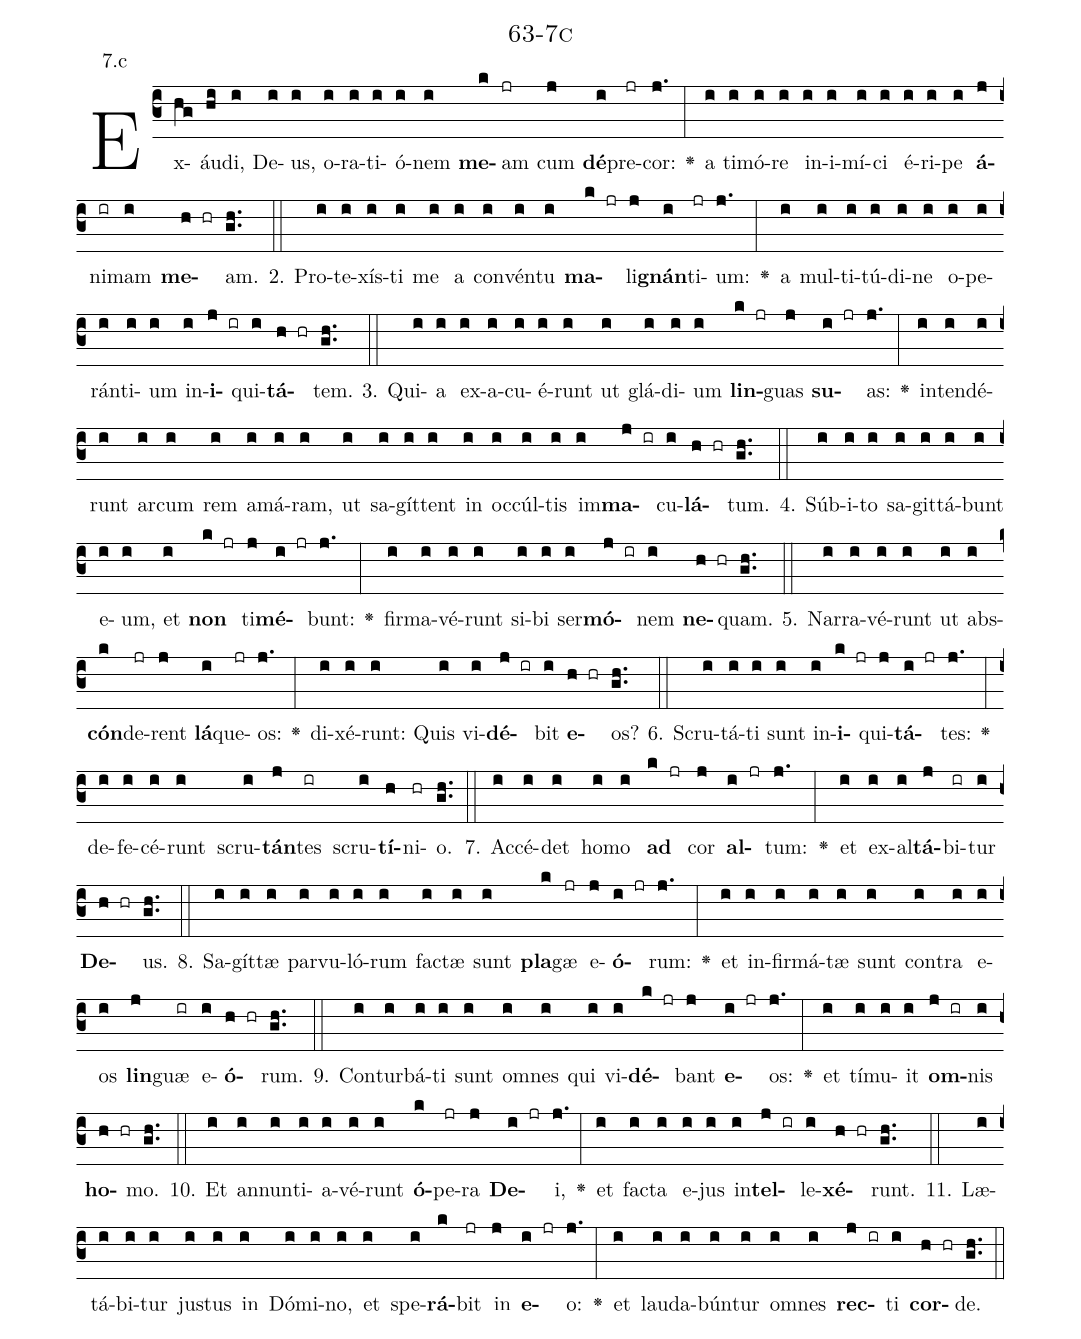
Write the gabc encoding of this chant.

name: 63-7c;
annotation: 7.c;
%%
(c3)Ex(hg)áu(hi)di,(i) De(i)us,(i) o(i)ra(i)ti(i)ó(i)nem(i) <b>me</b>(k)am(jr) cum(j) <b>dé</b>(i)pre(jr)cor:(j.) <v>\greheightstar</v>(:) a(i) ti(i)mó(i)re(i) in(i)i(i)mí(i)ci(i) é(i)ri(i)pe(i) <b>á</b>(j)ni(ir)mam(i) <b>me</b>(h hr)am.(gh..) (::)
2. Pro(i)te(i)xís(i)ti(i) me(i) a(i) con(i)vén(i)tu(i) <b>ma</b>(k jr)li(j)<b>gnán</b>(i)ti(jr)um:(j.) <v>\greheightstar</v>(:) a(i) mul(i)ti(i)tú(i)di(i)ne(i) o(i)pe(i)rán(i)ti(i)um(i) in(i)<b>i</b>(j ir)qui(i)<b>tá</b>(h hr)tem.(gh..) (::)
3. Qui(i)a(i) ex(i)a(i)cu(i)é(i)runt(i) ut(i) glá(i)di(i)um(i) <b>lin</b>(k jr)guas(j) <b>su</b>(i jr)as:(j.) <v>\greheightstar</v>(:) in(i)ten(i)dé(i)runt(i) ar(i)cum(i) rem(i) a(i)má(i)ram,(i) ut(i) sa(i)gít(i)tent(i) in(i) oc(i)cúl(i)tis(i) im(i)<b>ma</b>(j ir)cu(i)<b>lá</b>(h hr)tum.(gh..) (::)
4. Súb(i)i(i)to(i) sa(i)git(i)tá(i)bunt(i) e(i)um,(i) et(i) <b>non</b>(k jr) ti(j)<b>mé</b>(i jr)bunt:(j.) <v>\greheightstar</v>(:) fir(i)ma(i)vé(i)runt(i) si(i)bi(i) ser(i)<b>mó</b>(j ir)nem(i) <b>ne</b>(h hr)quam.(gh..) (::)
5. Nar(i)ra(i)vé(i)runt(i) ut(i) abs(i)<b>cón</b>(k)de(jr)rent(j) <b>lá</b>(i)que(jr)os:(j.) <v>\greheightstar</v>(:) di(i)xé(i)runt:(i) Quis(i) vi(i)<b>dé</b>(j ir)bit(i) <b>e</b>(h hr)os?(gh..) (::)
6. Scru(i)tá(i)ti(i) sunt(i) in(i)<b>i</b>(k jr)qui(j)<b>tá</b>(i jr)tes:(j.) <v>\greheightstar</v>(:) de(i)fe(i)cé(i)runt(i) scru(i)<b>tán</b>(j)tes(ir) scru(i)<b>tí</b>(h)ni(hr)o.(gh..) (::)
7. Ac(i)cé(i)det(i) ho(i)mo(i) <b>ad</b>(k jr) cor(j) <b>al</b>(i jr)tum:(j.) <v>\greheightstar</v>(:) et(i) ex(i)al(i)<b>tá</b>(j)bi(ir)tur(i) <b>De</b>(h hr)us.(gh..) (::)
8. Sa(i)gít(i)tæ(i) par(i)vu(i)ló(i)rum(i) fac(i)tæ(i) sunt(i) <b>pla</b>(k)gæ(jr) e(j)<b>ó</b>(i jr)rum:(j.) <v>\greheightstar</v>(:) et(i) in(i)fir(i)má(i)tæ(i) sunt(i) con(i)tra(i) e(i)os(i) <b>lin</b>(j)guæ(ir) e(i)<b>ó</b>(h hr)rum.(gh..) (::)
9. Con(i)tur(i)bá(i)ti(i) sunt(i) om(i)nes(i) qui(i) vi(i)<b>dé</b>(k jr)bant(j) <b>e</b>(i jr)os:(j.) <v>\greheightstar</v>(:) et(i) tí(i)mu(i)it(i) <b>om</b>(j ir)nis(i) <b>ho</b>(h hr)mo.(gh..) (::)
10. Et(i) an(i)nun(i)ti(i)a(i)vé(i)runt(i) <b>ó</b>(k)pe(jr)ra(j) <b>De</b>(i jr)i,(j.) <v>\greheightstar</v>(:) et(i) fac(i)ta(i) e(i)jus(i) in(i)<b>tel</b>(j ir)le(i)<b>xé</b>(h hr)runt.(gh..) (::)
11. Læ(i)tá(i)bi(i)tur(i) jus(i)tus(i) in(i) Dó(i)mi(i)no,(i) et(i) spe(i)<b>rá</b>(k)bit(jr) in(j) <b>e</b>(i jr)o:(j.) <v>\greheightstar</v>(:) et(i) lau(i)da(i)bún(i)tur(i) om(i)nes(i) <b>rec</b>(j ir)ti(i) <b>cor</b>(h hr)de.(gh..) (::)
